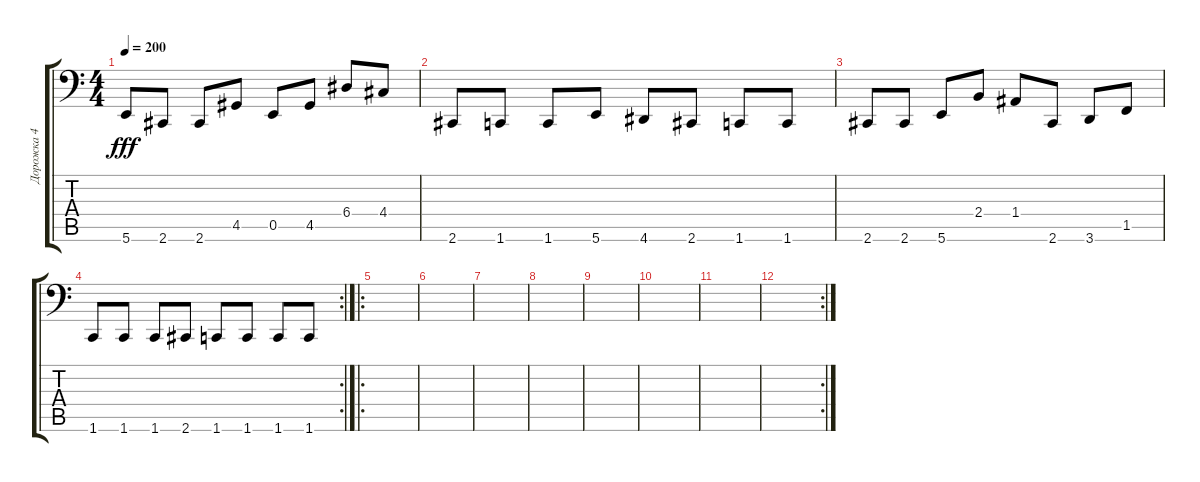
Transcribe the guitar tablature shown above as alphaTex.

\track ("Дорожка 4" "Дорожка 4") {instrument slapbass2}
\staff {score tabs}
\tuning (B2 Gb2 D2 A1 E1 B0) {hide}
\ts (4 4)
\tempo 200
\clef f4
\ks c
5.6.8{dy fff} 2.6.8 2.6.8 4.5.8 0.5.8 4.5.8 6.4.8 4.4.8 |
2.6.8 1.6.8 1.6.8 5.6.8 4.6.8 2.6.8 1.6.8 1.6.8 |
2.6.8 2.6.8 5.6.8 2.4.8 1.4.8 2.6.8 3.6.8 1.5.8 |
\rc 2
1.6.8 1.6.8 1.6.8 2.6.8 1.6.8 1.6.8 1.6.8 1.6.8 |
\ro
|
|
|
|
|
|
|
\rc 2
